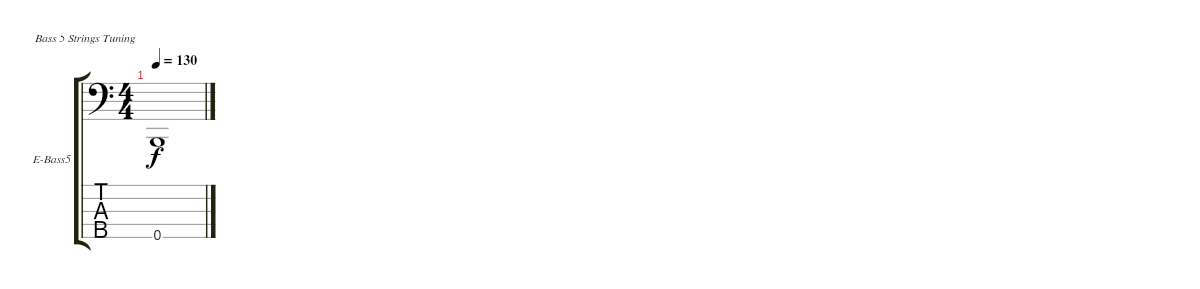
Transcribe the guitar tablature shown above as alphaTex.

\defaultSystemsLayout 4
\bracketExtendMode groupsimilarinstruments
\firstSystemTrackNameOrientation horizontal
\otherSystemsTrackNameOrientation horizontal
\track ("Bass" "E-Bass5") {instrument electricbassfinger}
\staff {score tabs}
\tuning (G2 D2 A1 E1 B0)
\ts (4 4)
\tempo 130
\clef f4
\ks c
0.5{t}.1{dy f}
